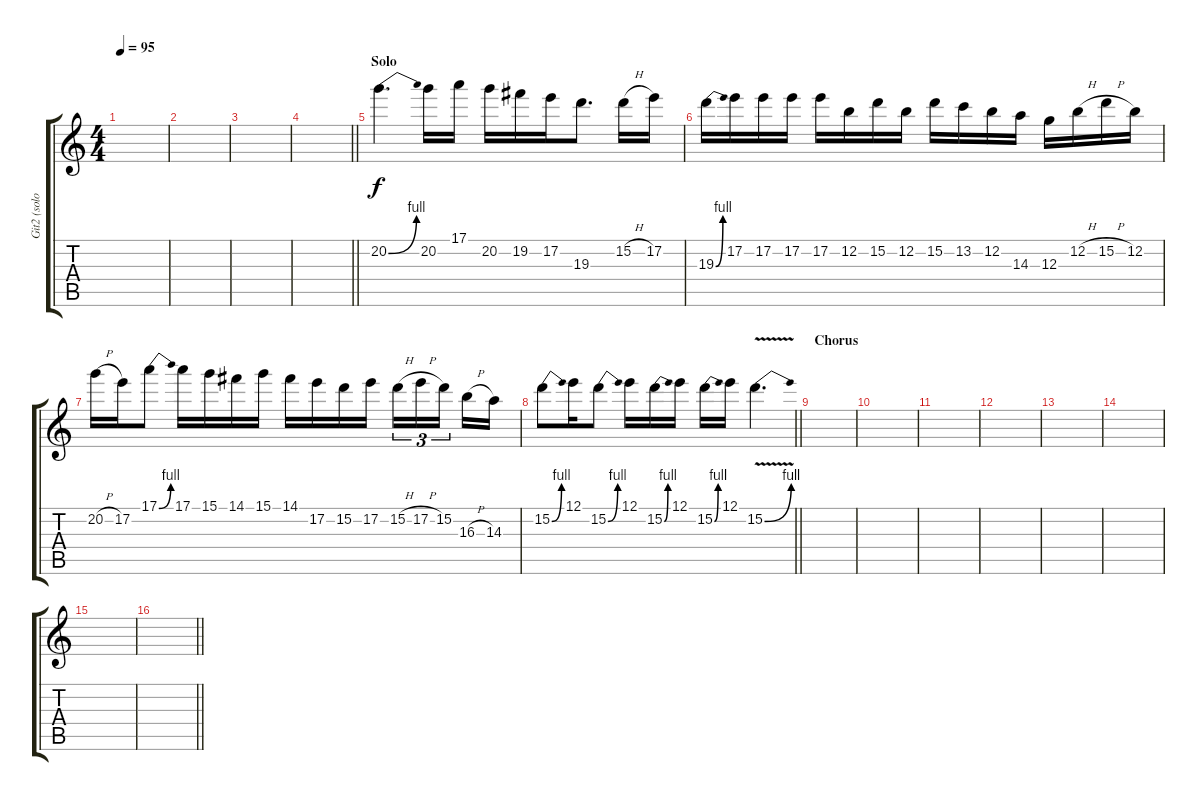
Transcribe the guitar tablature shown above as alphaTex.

\track ("Git2 (solo)" "Git2 (solo") {instrument distortionguitar}
\staff {score tabs}
\tuning (E4 B3 G3 D3 A2 E2) {hide}
\ts (4 4)
\tempo 95
\clef g2
\ks c
|
|
|
\barLineRight lightlight
|
\section ("" "Solo")
20.2{be (bend 0 0 60 4)}.4{d} 20.2.16 17.1.16 20.2.16 19.2.16 17.2.16 19.3.8{d} 15.2{h}.16 17.2.16 |
19.3{be (bend 0 0 60 4)}.16 17.2.16 17.2.16 17.2.16 17.2.16 12.2.16 15.2.16 12.2.16 15.2.16 13.2.16 12.2.16 14.3.16 12.3.16 12.2{h}.16 15.2{h}.16 12.2.16 |
20.2{h}.16 17.2.16 17.1{be (bend 0 0 60 4)}.8 17.1.16 15.1.16 14.1.16 15.1.16 14.1.16 17.2.16 15.2.16 17.2.16 15.2{h}.16{tu (3 2)} 17.2{h}.16{tu (3 2)} 15.2.16{tu (3 2) beam splitsecondary} 16.3{h}.16 14.3.16 |
\barLineRight lightlight
15.2{be (bend 0 0 60 4)}.8 12.1.16 15.2{be (bend 0 0 60 4)}.8 12.1.16 15.2{be (bend 0 0 60 4)}.16 12.1.16 15.2{be (bend 0 0 60 4)}.16 12.1.16 15.2{be (bend 0 0 60 4) v}.4{d} |
\section ("" "Chorus")
|
|
|
|
|
|
|
\barLineRight lightlight
